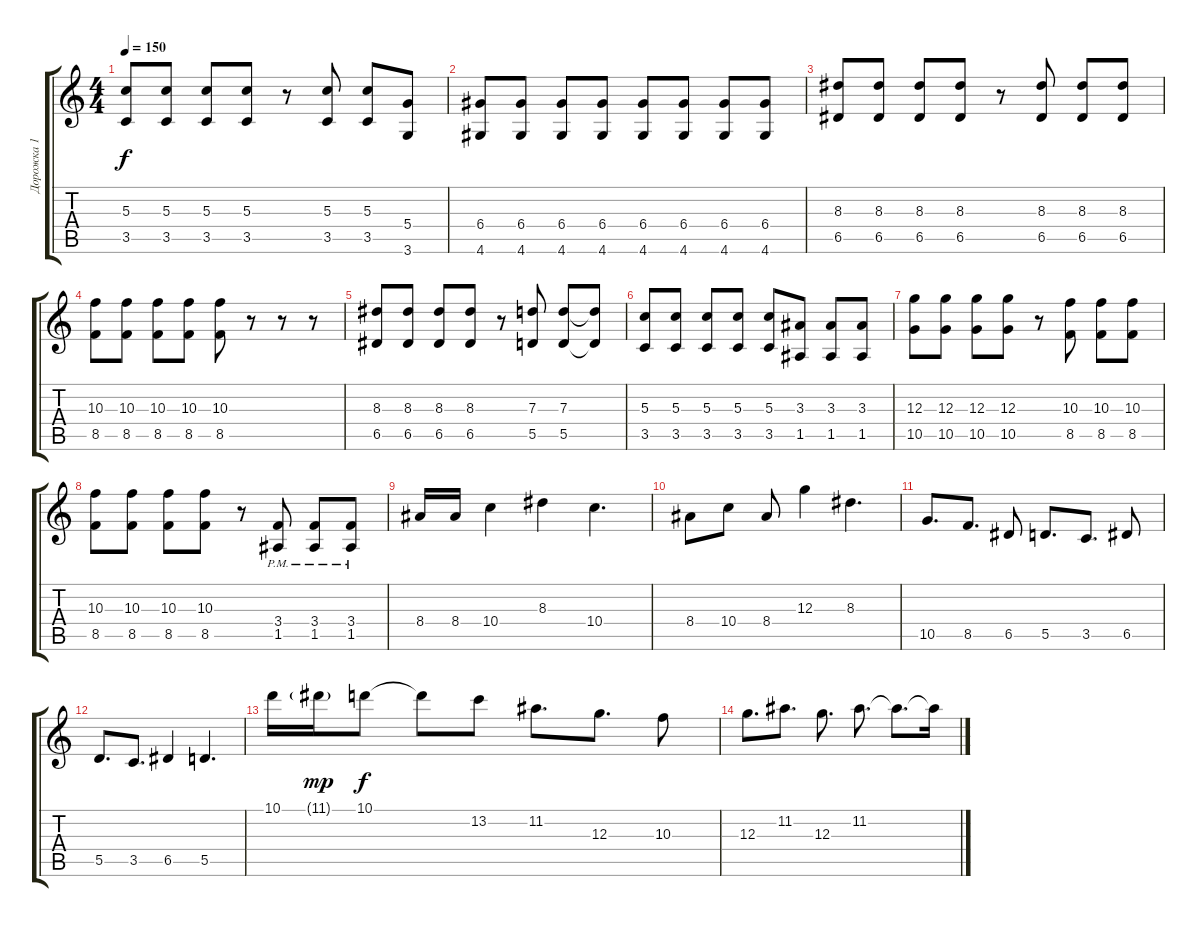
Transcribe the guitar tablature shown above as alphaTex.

\track ("Дорожка 1" "Дорожка 1") {instrument overdrivenguitar}
\staff {score tabs}
\tuning (E4 B3 G3 D3 A2 E2) {hide}
\ts (4 4)
\tempo 150
\clef g2
\ks c
(5.3 3.5).8{dy f} (5.3 3.5).8 (5.3 3.5).8 (5.3 3.5).8 r.8 (5.3 3.5).8 (5.3 3.5).8 (5.4 3.6).8 |
(6.4 4.6).8 (6.4 4.6).8 (6.4 4.6).8 (6.4 4.6).8 (6.4 4.6).8 (6.4 4.6).8 (6.4 4.6).8 (6.4 4.6).8 |
(8.3 6.5).8 (8.3 6.5).8 (8.3 6.5).8 (8.3 6.5).8 r.8 (8.3 6.5).8 (8.3 6.5).8 (8.3 6.5).8 |
(10.3 8.5).8 (10.3 8.5).8 (10.3 8.5).8 (10.3 8.5).8 (10.3 8.5).8 r.8 r.8 r.8 |
(8.3 6.5).8 (8.3 6.5).8 (8.3 6.5).8 (8.3 6.5).8 r.8 (7.3 5.5).8 (7.3 5.5).8 (7.3{t} 5.5{t}).8 |
(5.3 3.5).8 (5.3 3.5).8 (5.3 3.5).8 (5.3 3.5).8 (5.3 3.5).8 (3.3 1.5).8 (3.3 1.5).8 (3.3 1.5).8 |
(12.3 10.5).8 (12.3 10.5).8 (12.3 10.5).8 (12.3 10.5).8 r.8 (10.3 8.5).8 (10.3 8.5).8 (10.3 8.5).8 |
(10.3 8.5).8 (10.3 8.5).8 (10.3 8.5).8 (10.3 8.5).8 r.8 (3.4{pm} 1.5{pm}).8 (3.4{pm} 1.5{pm}).8 (3.4{pm} 1.5{pm}).8 |
8.4.16{volume 16} 8.4.16 10.4.4 8.3.4 10.4.4{d} |
8.4.8 10.4.8 8.4.8 12.3.4 8.3.4{d} |
10.5.8{d} 8.5.8{d} 6.5.8 5.5.8{d} 3.5.8{d} 6.5.8 |
5.5.8{d} 3.5.8{d} 6.5.4 5.5.4{d} |
10.1.16 11.1{g}.16{dy mp} 10.1.8{dy f} 10.1{t}.8 13.2.8 11.2.8{d} 12.3.8{d} 10.3.8 |
12.3.8{d} 11.2.8{d} 12.3.8{d} 11.2.8{d} 11.2{t}.8{d} 11.2{t}.16
